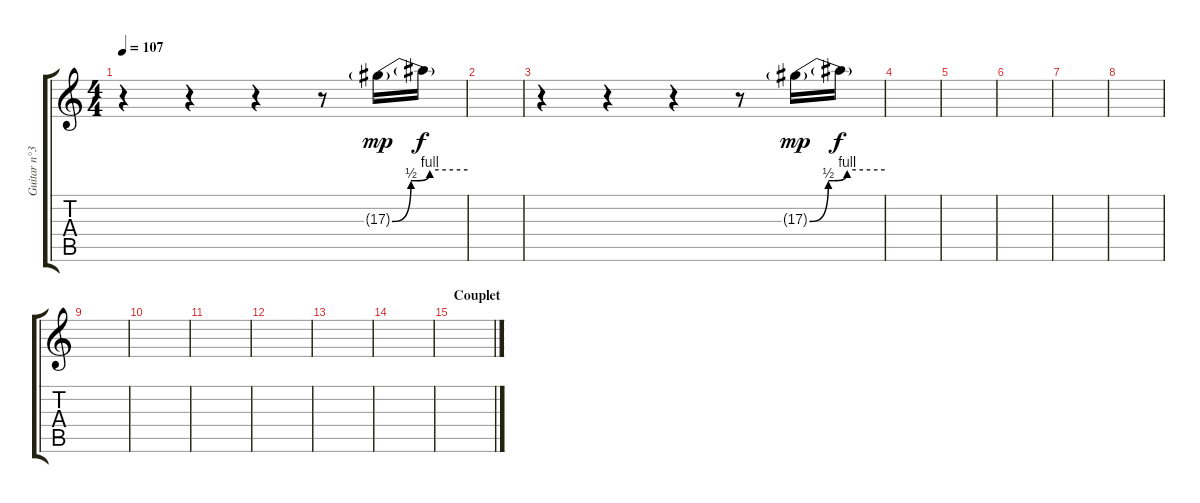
\track ("Guitar n°3" "Guitar n°3") {instrument overdrivenguitar}
\staff {score tabs}
\tuning (C4 G3 Eb3 Bb2 F2 C2) {hide}
\ts (4 4)
\tempo 107
\clef g2
\ks c
r.4{dy mp} r.4 r.4 r.8 17.3{be (custom 0 0 15 2 19 2 30 4 60 4) g}.16 17.3{t}.16{dy f} |
|
r.4 r.4 r.4 r.8 17.3{be (custom 0 0 15 2 19 2 30 4 60 4) g}.16{dy mp} 17.3{t}.16{dy f} |
|
|
|
|
|
\section ("" "")
|
|
\section ("" "")
|
|
|
|
\section ("" "Couplet")
